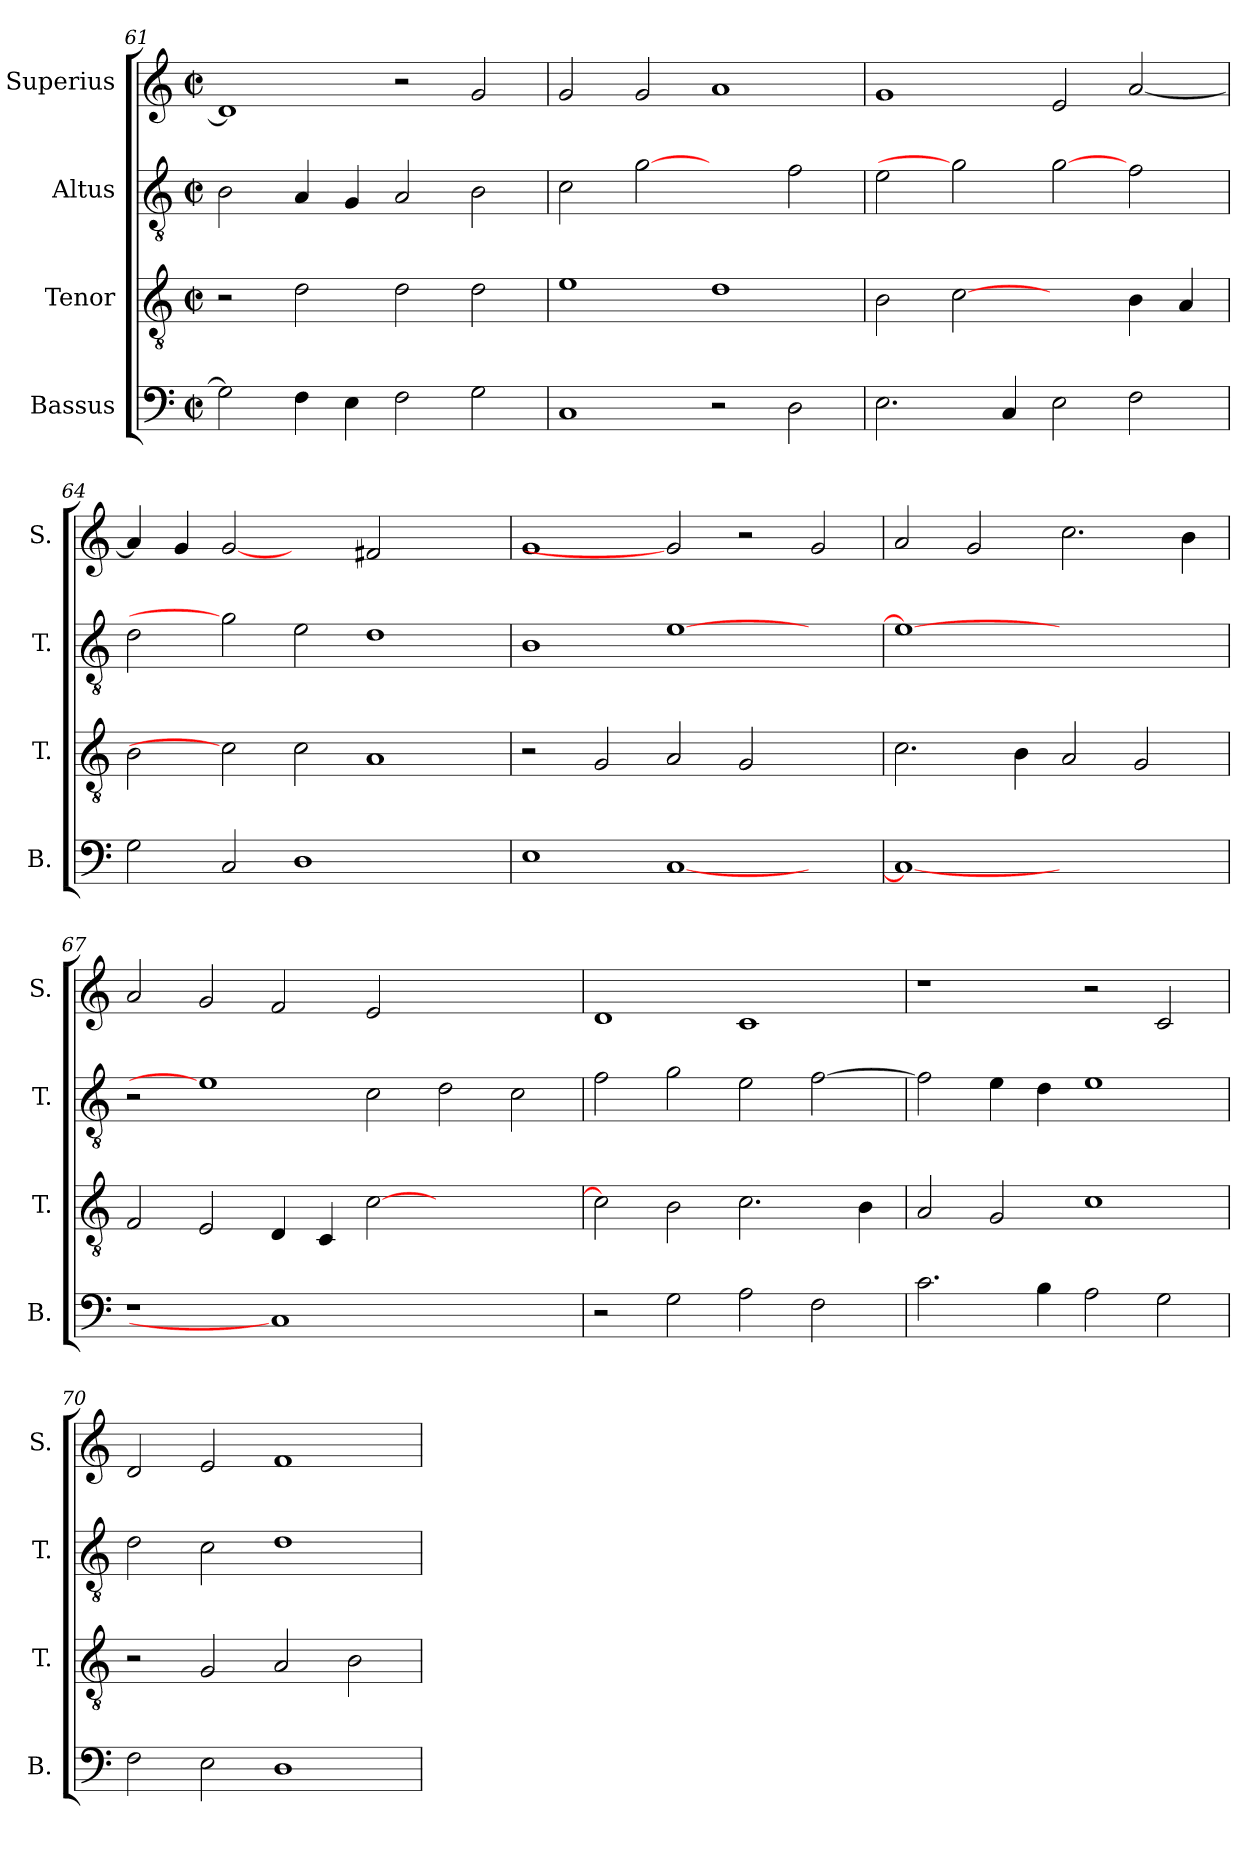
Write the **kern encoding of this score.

**kern	**kern	**kern	**kern
*part4	*part3	*part2	*part1
*staff4	*staff3	*staff2	*staff1
*I"Bassus	*I"Tenor	*I"Altus	*I"Superius
*I'B.	*I'T.	*I'T.	*I'S.
!!LO:PB:g=z
*clefF4	*clefGv2	*clefGv2	*clefG2
*	*ITrd7c12	*ITrd7c12	*
*k[]	*k[]	*k[]	*k[]
*C:	*C:	*C:	*C:
*M2/2	*M2/2	*M2/2	*M2/2
*met(c|)	*met(c|)	*met(c|)	*met(c|)
=61	=61	=61	=61
2Gi\]	2r	2BBi\	1di]
4Fi\	2Di\	4AAi/	.
4Ei\	.	4GGi/	.
2Fi\	2Di\	2AAi/	2r
2Gi\	2Di\	2BBi\	2gi/
=62	=62	=62	=62
1Ci	1Ei	2Ci\	2gi/
.	.	[2Gi	2gi/
2r	1Di	2ryy	1ai
2Di\	.	2Fi\	.
=63	=63	=63	=63
2.Ei\	2BBi\	2Ei\	1gi
.	[2Ci	2Gi]	.
4Ci/	.	.	.
2Ei\	2ryy	[2Gi	2ei/
2Fi\	4BBi\	2Fi\	[<2ai/
.	4AAi/	.	.
=64	=64	=64	=64
2Gi\	2BBi\	2Di\	4ai/]
.	.	.	4gi/
2Ci/	2Ci]	2Gi]	[2gi
1Di	2Ci\	2Ei\	2ryy
.	1AAi	1Di	2f#Xi/
2ryy	.	.	2ryy
=65	=65	=65	=65
1Ei	2r	1BBi	1gi
.	2GGi/	.	.
[<1Ci	2AAi/	[>1Ei	2gi]
.	2GGi/	.	2r
2ryy	2ryy	2ryy	2gi/
!!LO:LB:g=z
=66	=66	=66	=66
1Ci_<	2.Ci\	1Ei_>	2ai/
.	.	.	2gi/
.	4BBi\	.	.
1ryy	2AAi/	1ryy	2.cci\
.	2GGi/	.	.
.	.	.	4bi\
=67	=67	=67	=67
!LO:N:vis=1	!	!	!
1r	2FFi/	2r	2ai/
.	2EEi/	1Ei]	2gi/
1Ci]	4DDi/	.	2fi/
.	4CCi/	.	.
.	[>2Ci\	2Ci\	2ei/
1ryy	1ryy	2Di\	1ryy
.	.	2Ci\	.
=68	=68	=68	=68
2r	2Ci\]	2Fi\	1di
2Gi\	2BBi\	2Gi\	.
2Ai\	2.Ci\	2Ei\	1ci
2Fi\	.	[>2Fi\	.
.	4BBi\	.	.
=69	=69	=69	=69
2.ci\	2AAi/	2Fi\]	1r
.	2GGi/	4Ei\	.
4Bi\	.	4Di\	.
2Ai\	1Ci	1Ei	2r
2Gi\	.	.	2ci/
=70	=70	=70	=70
2Fi\	2r	2Di\	2di/
2Ei\	2GGi/	2Ci\	2ei/
1Di	2AAi/	1Di	1fi
.	2BBi\	.	.
=	=	=	=
*-	*-	*-	*-
